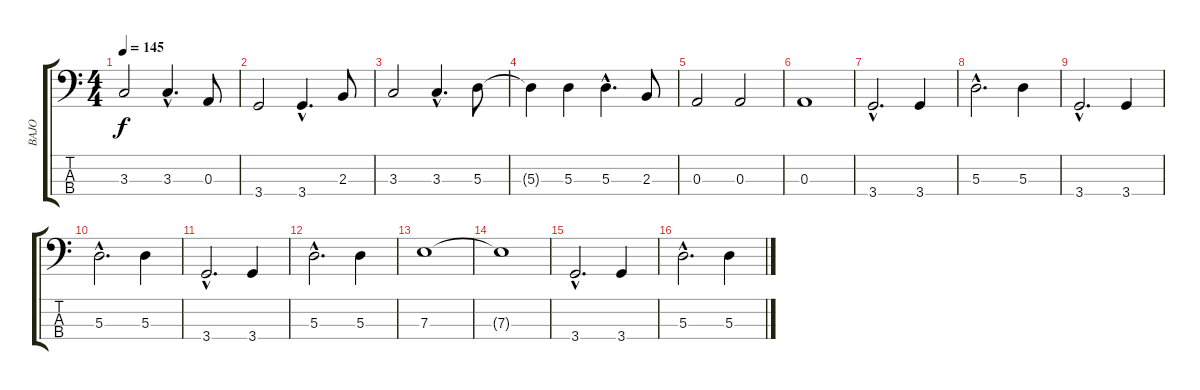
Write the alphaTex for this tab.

\track ("BAJO" "BAJO") {instrument electricbassfinger}
\staff {score tabs}
\tuning (G2 D2 A1 E1) {hide}
\ts (4 4)
\tempo 145
\clef f4
\ks c
3.3.2{dy f} 3.3{hac}.4{d} 0.3.8 |
3.4.2 3.4{hac}.4{d} 2.3.8 |
3.3.2 3.3{hac}.4{d} 5.3.8 |
5.3{t}.4 5.3.4 5.3{hac}.4{d} 2.3.8 |
0.3.2 0.3.2 |
0.3.1 |
3.4{hac}.2{d} 3.4.4 |
5.3{hac}.2{d} 5.3.4 |
3.4{hac}.2{d} 3.4.4 |
5.3{hac}.2{d} 5.3.4 |
3.4{hac}.2{d} 3.4.4 |
5.3{hac}.2{d} 5.3.4 |
7.3.1 |
7.3{t}.1 |
3.4{hac}.2{d} 3.4.4 |
5.3{hac}.2{d} 5.3.4
